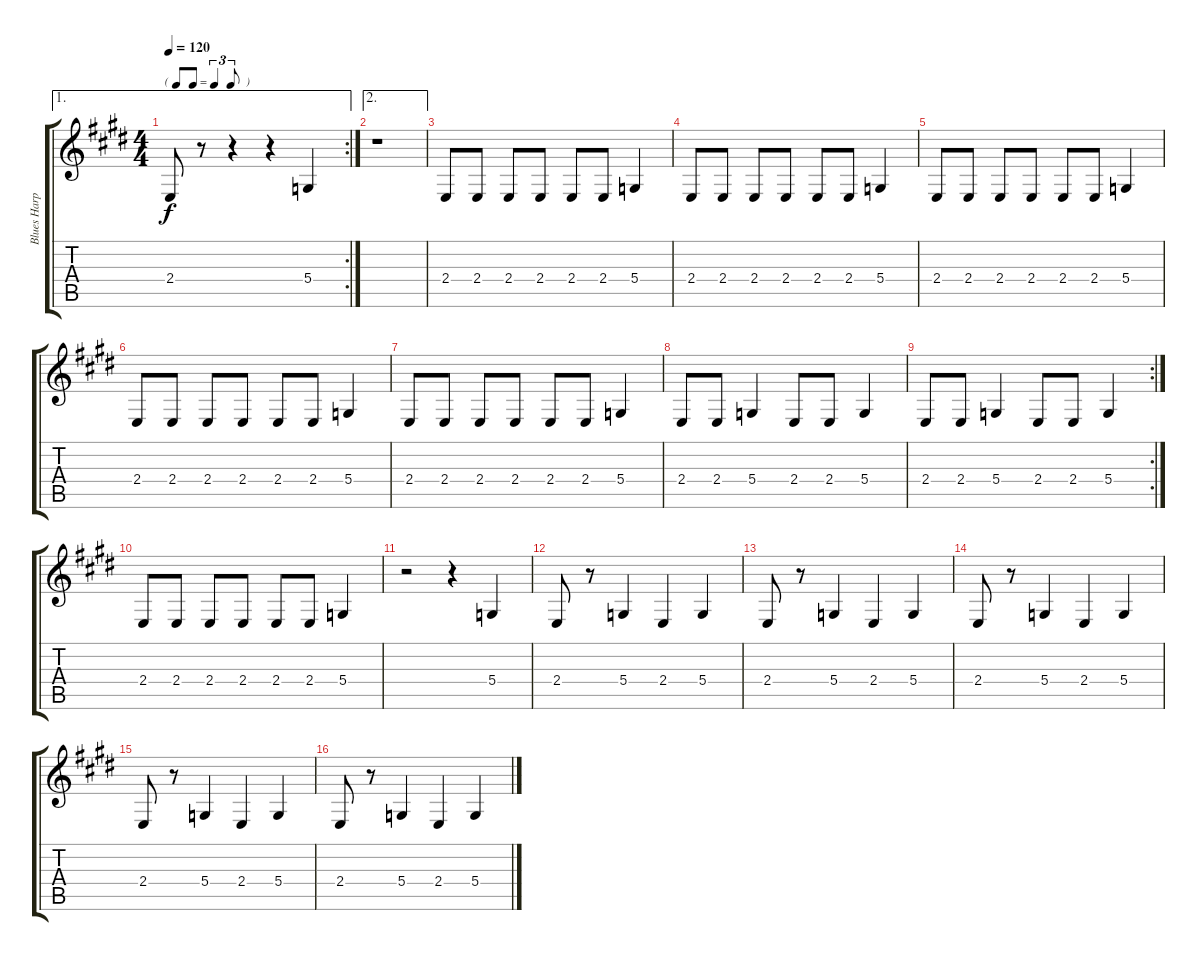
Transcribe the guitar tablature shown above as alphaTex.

\track ("Blues Harp" "Blues Harp") {instrument harmonica}
\staff {score tabs}
\tuning (E4 B3 G3 D3 A2 E2) {hide}
\ae 1
\rc 2
\ts (4 4)
\tf triplet8th
\tempo 120
\clef g2
\ks e
2.4.8{dy f} r.8 r.4 r.4 5.4.4 |
\ae 2
r.1 |
2.4.8 2.4.8 2.4.8 2.4.8 2.4.8 2.4.8 5.4.4 |
2.4.8 2.4.8 2.4.8 2.4.8 2.4.8 2.4.8 5.4.4 |
2.4.8 2.4.8 2.4.8 2.4.8 2.4.8 2.4.8 5.4.4 |
2.4.8 2.4.8 2.4.8 2.4.8 2.4.8 2.4.8 5.4.4 |
2.4.8 2.4.8 2.4.8 2.4.8 2.4.8 2.4.8 5.4.4 |
2.4.8 2.4.8 5.4.4 2.4.8 2.4.8 5.4.4 |
\rc 2
2.4.8 2.4.8 5.4.4 2.4.8 2.4.8 5.4.4 |
2.4.8 2.4.8 2.4.8 2.4.8 2.4.8 2.4.8 5.4.4 |
r.2 r.4 5.4.4 |
2.4.8 r.8 5.4.4 2.4.4 5.4.4 |
2.4.8 r.8 5.4.4 2.4.4 5.4.4 |
2.4.8 r.8 5.4.4 2.4.4 5.4.4 |
2.4.8 r.8 5.4.4 2.4.4 5.4.4 |
2.4.8 r.8 5.4.4 2.4.4 5.4.4
